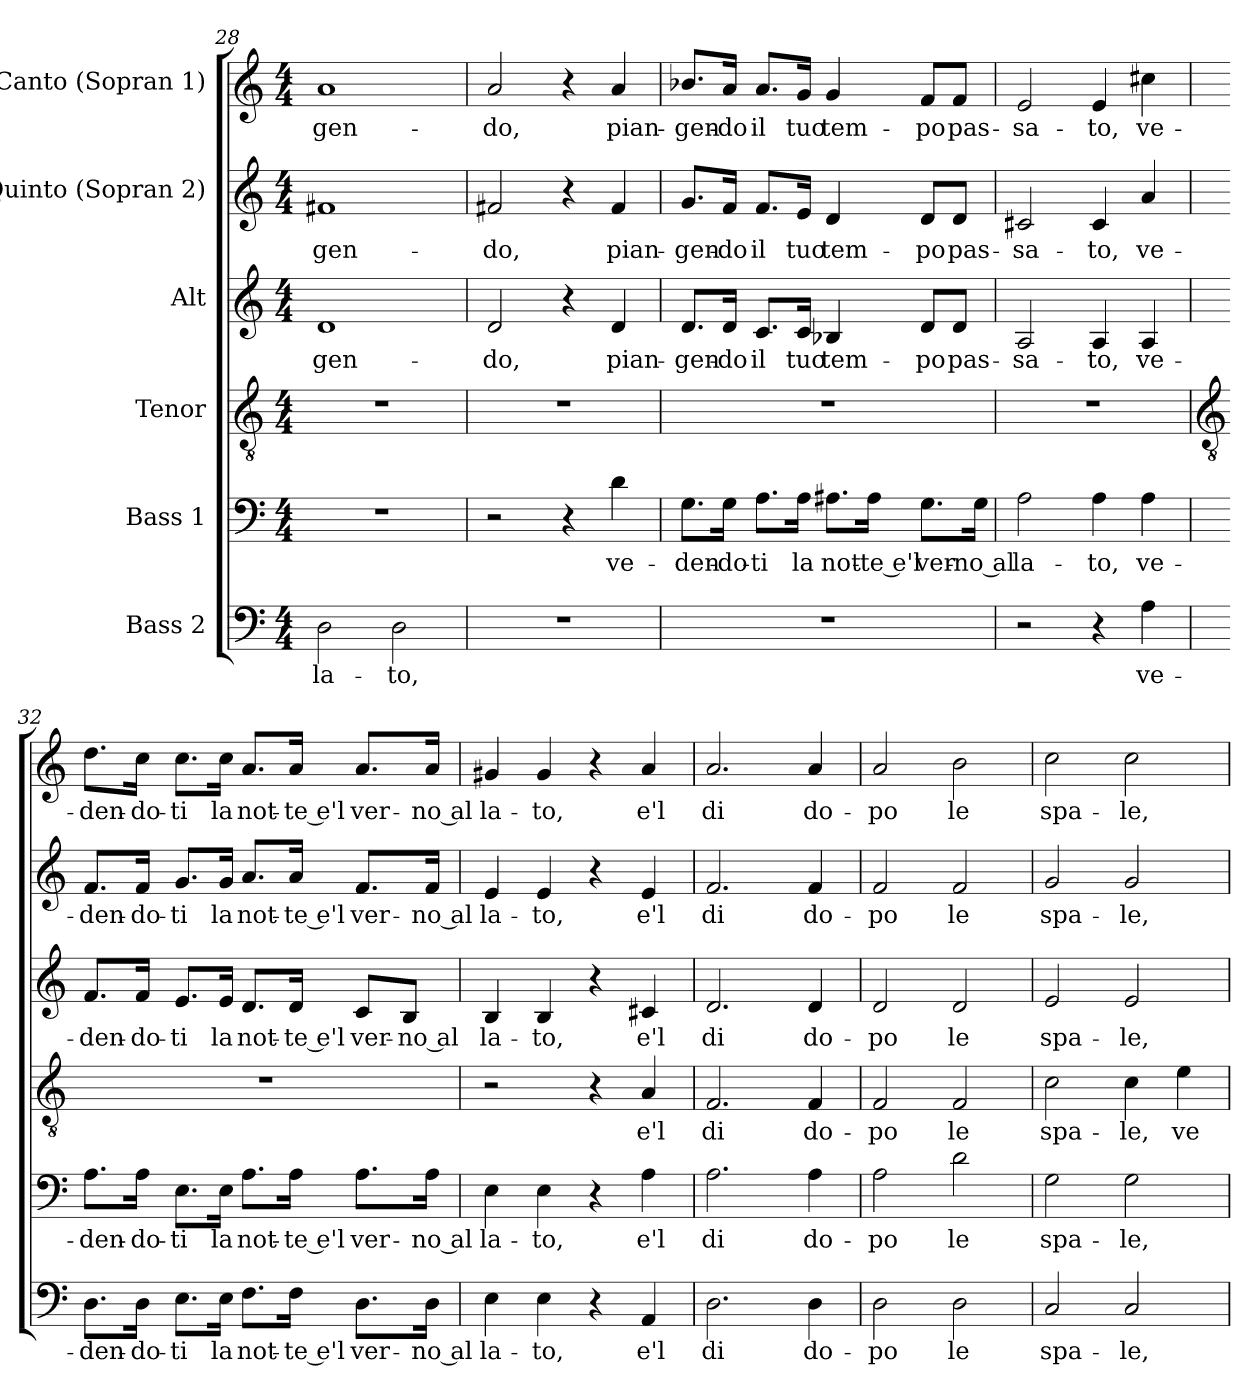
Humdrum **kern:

**kern	**text	**kern	**text	**kern	**text	**kern	**text	**kern	**text	**kern	**text
*part6	*part6	*part5	*part5	*part4	*part4	*part3	*part3	*part2	*part2	*part1	*part1
*staff6	*staff6	*staff5	*staff5	*staff4	*staff4	*staff3	*staff3	*staff2	*staff2	*staff1	*staff1
*I"Bass 2	*	*I"Bass 1	*	*I"Tenor	*	*I"Alt	*	*I"Quinto (Sopran 2)	*	*I"Canto  (Sopran 1)	*
*clefF4	*	*clefF4	*	*clefGv2	*	*clefG2	*	*clefG2	*	*clefG2	*
*k[]	*	*k[]	*	*k[]	*	*k[]	*	*k[]	*	*k[]	*
*C:	*	*C:	*	*C:	*	*C:	*	*C:	*	*C:	*
*M4/4	*	*M4/4	*	*M4/4	*	*M4/4	*	*M4/4	*	*M4/4	*
=28	=28	=28	=28	=28	=28	=28	=28	=28	=28	=28	=28
!	!LO:LY:b	!	!	!	!	!	!LO:LY:b	!	!LO:LY:b	!	!LO:LY:b
2D	la-	1r	.	1r	.	1d	-gen-	1f#X	-gen-	1a	-gen-
!	!LO:LY:b	!	!	!	!	!	!	!	!	!	!
2D	-to,	.	.	.	.	.	.	.	.	.	.
=29	=29	=29	=29	=29	=29	=29	=29	=29	=29	=29	=29
!	!	!	!	!	!	!	!LO:LY:b	!	!LO:LY:b	!	!LO:LY:b
1r	.	2r	.	1r	.	2d	-do,	2f#X	-do,	2a	-do,
.	.	4r	.	.	.	4r	.	4r	.	4r	.
!	!	!	!LO:LY:b	!	!	!	!LO:LY:b	!	!LO:LY:b	!	!LO:LY:b
.	.	4d	ve-	.	.	4d	pian-	4f#	pian-	4a	pian-
=30	=30	=30	=30	=30	=30	=30	=30	=30	=30	=30	=30
!	!	!	!LO:LY:b	!	!	!	!LO:LY:b	!	!LO:LY:b	!	!LO:LY:b
1r	.	8.G\L	-den-	1r	.	8.d/L	-gen-	8.g/L	-gen-	8.b-X/L	-gen-
!	!	!	!LO:LY:b	!	!	!	!LO:LY:b	!	!LO:LY:b	!	!LO:LY:b
.	.	16G\Jk	-do-	.	.	16d/Jk	-do	16f/Jk	-do	16a/Jk	-do
!	!	!	!LO:LY:b	!	!	!	!LO:LY:b	!	!LO:LY:b	!	!LO:LY:b
.	.	8.A\L	-ti	.	.	8.c/L	il	8.f/L	il	8.a/L	il
!	!	!	!LO:LY:b	!	!	!	!LO:LY:b	!	!LO:LY:b	!	!LO:LY:b
.	.	16A\Jk	la	.	.	16c/Jk	tuo	16e/Jk	tuo	16g/Jk	tuo
!	!	!	!LO:LY:b	!	!	!	!LO:LY:b	!	!LO:LY:b	!	!LO:LY:b
.	.	8.A#X\L	not-	.	.	4B-X	tem-	4d	tem-	4g	tem-
!	!	!	!LO:LY:b	!	!	!	!	!	!	!	!
.	.	16A#\Jk	-te e'l	.	.	.	.	.	.	.	.
!	!	!	!LO:LY:b	!	!	!	!LO:LY:b	!	!LO:LY:b	!	!LO:LY:b
.	.	8.G\L	ver-	.	.	8d/L	-po	8d/L	-po	8f/L	-po
!	!	!	!	!	!	!	!LO:LY:b	!	!LO:LY:b	!	!LO:LY:b
.	.	.	.	.	.	8d/J	pas-	8d/J	pas-	8f/J	pas-
!	!	!	!LO:LY:b	!	!	!	!	!	!	!	!
.	.	16G\Jk	-no al	.	.	.	.	.	.	.	.
=31	=31	=31	=31	=31	=31	=31	=31	=31	=31	=31	=31
!	!	!	!LO:LY:b	!	!	!	!LO:LY:b	!	!LO:LY:b	!	!LO:LY:b
2r	.	2A	la-	1r	.	2A	-sa-	2c#X	-sa-	2e	-sa-
!	!	!	!LO:LY:b	!	!	!	!LO:LY:b	!	!LO:LY:b	!	!LO:LY:b
4r	.	4A	-to,	.	.	4A	-to,	4c#	-to,	4e	-to,
!	!LO:LY:b	!	!LO:LY:b	!	!	!	!LO:LY:b	!	!LO:LY:b	!	!LO:LY:b
4A	ve-	4A	ve-	.	.	4A	ve-	4a	ve-	4cc#X	ve-
!!LO:LB:g=z
=32	=32	=32	=32	=32	=32	=32	=32	=32	=32	=32	=32
*	*	*	*	*clefGv2	*	*	*	*	*	*	*
!	!LO:LY:b	!	!LO:LY:b	!	!	!	!LO:LY:b	!	!LO:LY:b	!	!LO:LY:b
8.D\L	-den-	8.A\L	-den-	1r	.	8.f/L	-den-	8.f/L	-den-	8.dd\L	-den-
!	!LO:LY:b	!	!LO:LY:b	!	!	!	!LO:LY:b	!	!LO:LY:b	!	!LO:LY:b
16D\Jk	-do-	16A\Jk	-do-	.	.	16f/Jk	-do-	16f/Jk	-do-	16cc\Jk	-do-
!	!LO:LY:b	!	!LO:LY:b	!	!	!	!LO:LY:b	!	!LO:LY:b	!	!LO:LY:b
8.E\L	-ti	8.E\L	-ti	.	.	8.e/L	-ti	8.g/L	-ti	8.cc\L	-ti
!	!LO:LY:b	!	!LO:LY:b	!	!	!	!LO:LY:b	!	!LO:LY:b	!	!LO:LY:b
16E\Jk	la	16E\Jk	la	.	.	16e/Jk	la	16g/Jk	la	16cc\Jk	la
!	!LO:LY:b	!	!LO:LY:b	!	!	!	!LO:LY:b	!	!LO:LY:b	!	!LO:LY:b
8.F\L	not-	8.A\L	not-	.	.	8.d/L	not-	8.a/L	not-	8.a/L	not-
!	!LO:LY:b	!	!LO:LY:b	!	!	!	!LO:LY:b	!	!LO:LY:b	!	!LO:LY:b
16F\Jk	-te e'l	16A\Jk	-te e'l	.	.	16d/Jk	-te e'l	16a/Jk	-te e'l	16a/Jk	-te e'l
!	!LO:LY:b	!	!LO:LY:b	!	!	!	!LO:LY:b	!	!LO:LY:b	!	!LO:LY:b
8.D\L	ver-	8.A\L	ver-	.	.	8c/L	ver-	8.f/L	ver-	8.a/L	ver-
!	!	!	!	!	!	!	!LO:LY:b	!	!	!	!
.	.	.	.	.	.	8B/J	-no al	.	.	.	.
!	!LO:LY:b	!	!LO:LY:b	!	!	!	!	!	!LO:LY:b	!	!LO:LY:b
16D\Jk	-no al	16A\Jk	-no al	.	.	.	.	16f/Jk	-no al	16a/Jk	-no al
=33	=33	=33	=33	=33	=33	=33	=33	=33	=33	=33	=33
!	!LO:LY:b	!	!LO:LY:b	!	!	!	!LO:LY:b	!	!LO:LY:b	!	!LO:LY:b
4E	la-	4E	la-	2r	.	4B	la-	4e	la-	4g#X	la-
!	!LO:LY:b	!	!LO:LY:b	!	!	!	!LO:LY:b	!	!LO:LY:b	!	!LO:LY:b
4E	-to,	4E	-to,	.	.	4B	-to,	4e	-to,	4g#	-to,
4r	.	4r	.	4r	.	4r	.	4r	.	4r	.
!	!LO:LY:b	!	!LO:LY:b	!	!LO:LY:b	!	!LO:LY:b	!	!LO:LY:b	!	!LO:LY:b
4AA	e'l	4A	e'l	4A	e'l	4c#X	e'l	4e	e'l	4a	e'l
=34	=34	=34	=34	=34	=34	=34	=34	=34	=34	=34	=34
!	!LO:LY:b	!	!LO:LY:b	!	!LO:LY:b	!	!LO:LY:b	!	!LO:LY:b	!	!LO:LY:b
2.D	di	2.A	di	2.F	di	2.d	di	2.f	di	2.a	di
!	!LO:LY:b	!	!LO:LY:b	!	!LO:LY:b	!	!LO:LY:b	!	!LO:LY:b	!	!LO:LY:b
4D	do-	4A	do-	4F	do-	4d	do-	4f	do-	4a	do-
=35	=35	=35	=35	=35	=35	=35	=35	=35	=35	=35	=35
!	!LO:LY:b	!	!LO:LY:b	!	!LO:LY:b	!	!LO:LY:b	!	!LO:LY:b	!	!LO:LY:b
2D	-po	2A	-po	2F	-po	2d	-po	2f	-po	2a	-po
!	!LO:LY:b	!	!LO:LY:b	!	!LO:LY:b	!	!LO:LY:b	!	!LO:LY:b	!	!LO:LY:b
2D	le	2d	le	2F	le	2d	le	2f	le	2b	le
=36	=36	=36	=36	=36	=36	=36	=36	=36	=36	=36	=36
!	!LO:LY:b	!	!LO:LY:b	!	!LO:LY:b	!	!LO:LY:b	!	!LO:LY:b	!	!LO:LY:b
2C	spa-	2G	spa-	2c	spa-	2e	spa-	2g	spa-	2cc	spa-
!	!LO:LY:b	!	!LO:LY:b	!	!LO:LY:b	!	!LO:LY:b	!	!LO:LY:b	!	!LO:LY:b
2C	-le,	2G	-le,	4c	-le,	2e	-le,	2g	-le,	2cc	-le,
!	!	!	!	!	!LO:LY:b	!	!	!	!	!	!
.	.	.	.	4e	ve-	.	.	.	.	.	.
=	=	=	=	=	=	=	=	=	=	=	=
*-	*-	*-	*-	*-	*-	*-	*-	*-	*-	*-	*-
